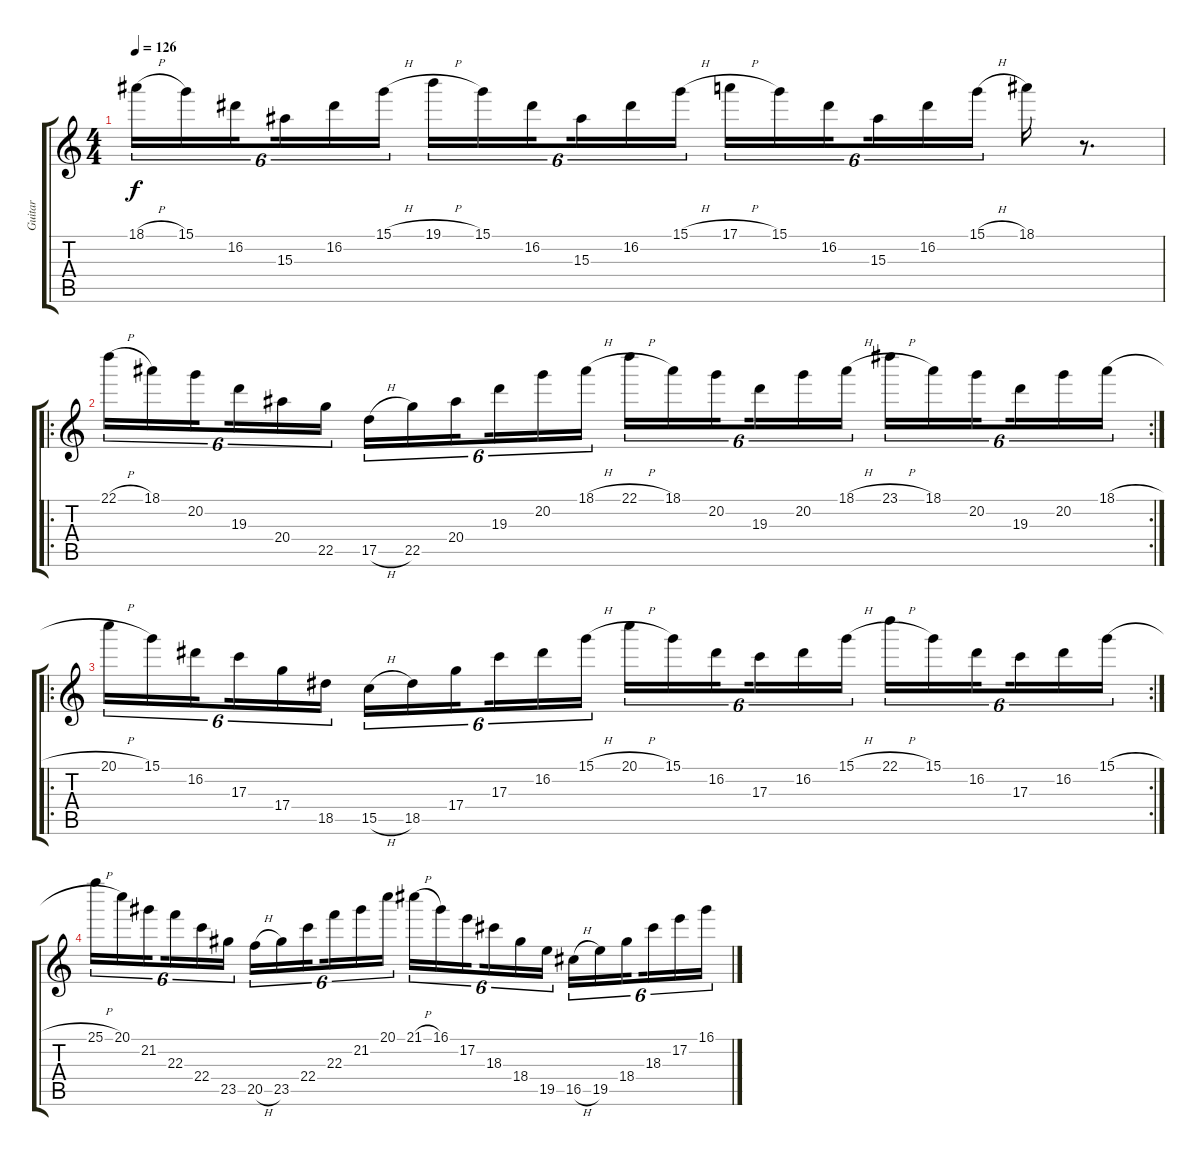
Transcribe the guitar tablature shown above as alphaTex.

\track ("Guitar" "Guitar") {instrument distortionguitar}
\staff {score tabs}
\tuning (E4 B3 G3 D3 A2 E2) {hide}
\ts (4 4)
\tempo 126
\clef g2
\ks c
18.1{h}.16{tu (6 4) dy f} 15.1.16{tu (6 4)} 16.2.16{tu (6 4) beam splitsecondary} 15.3.16{tu (6 4)} 16.2.16{tu (6 4)} 15.1{h}.16{tu (6 4)} 19.1{h}.16{tu (6 4)} 15.1.16{tu (6 4)} 16.2.16{tu (6 4) beam splitsecondary} 15.3.16{tu (6 4)} 16.2.16{tu (6 4)} 15.1{h}.16{tu (6 4)} 17.1{h}.16{tu (6 4)} 15.1.16{tu (6 4)} 16.2.16{tu (6 4) beam splitsecondary} 15.3.16{tu (6 4)} 16.2.16{tu (6 4)} 15.1{h}.16{tu (6 4)} 18.1.16 r.8{d} |
\ro
\rc 2
22.1{h}.16{tu (6 4)} 18.1.16{tu (6 4)} 20.2.16{tu (6 4) beam splitsecondary} 19.3.16{tu (6 4)} 20.4.16{tu (6 4)} 22.5.16{tu (6 4)} 17.5{h}.16{tu (6 4)} 22.5.16{tu (6 4)} 20.4.16{tu (6 4) beam splitsecondary} 19.3.16{tu (6 4)} 20.2.16{tu (6 4)} 18.1{h}.16{tu (6 4)} 22.1{h}.16{tu (6 4)} 18.1.16{tu (6 4)} 20.2.16{tu (6 4) beam splitsecondary} 19.3.16{tu (6 4)} 20.2.16{tu (6 4)} 18.1{h}.16{tu (6 4)} 23.1{h}.16{tu (6 4)} 18.1.16{tu (6 4)} 20.2.16{tu (6 4) beam splitsecondary} 19.3.16{tu (6 4)} 20.2.16{tu (6 4)} 18.1{h}.16{tu (6 4)} |
\ro
\rc 2
20.1{h}.16{tu (6 4)} 15.1.16{tu (6 4)} 16.2.16{tu (6 4) beam splitsecondary} 17.3.16{tu (6 4)} 17.4.16{tu (6 4)} 18.5.16{tu (6 4)} 15.5{h}.16{tu (6 4)} 18.5.16{tu (6 4)} 17.4.16{tu (6 4) beam splitsecondary} 17.3.16{tu (6 4)} 16.2.16{tu (6 4)} 15.1{h}.16{tu (6 4)} 20.1{h}.16{tu (6 4)} 15.1.16{tu (6 4)} 16.2.16{tu (6 4) beam splitsecondary} 17.3.16{tu (6 4)} 16.2.16{tu (6 4)} 15.1{h}.16{tu (6 4)} 22.1{h}.16{tu (6 4)} 15.1.16{tu (6 4)} 16.2.16{tu (6 4) beam splitsecondary} 17.3.16{tu (6 4)} 16.2.16{tu (6 4)} 15.1{h}.16{tu (6 4)} |
25.1{h}.16{tu (6 4)} 20.1.16{tu (6 4)} 21.2.16{tu (6 4) beam splitsecondary} 22.3.16{tu (6 4)} 22.4.16{tu (6 4)} 23.5.16{tu (6 4)} 20.5{h}.16{tu (6 4)} 23.5.16{tu (6 4)} 22.4.16{tu (6 4) beam splitsecondary} 22.3.16{tu (6 4)} 21.2.16{tu (6 4)} 20.1.16{tu (6 4)} 21.1{h}.16{tu (6 4)} 16.1.16{tu (6 4)} 17.2.16{tu (6 4) beam splitsecondary} 18.3.16{tu (6 4)} 18.4.16{tu (6 4)} 19.5.16{tu (6 4)} 16.5{h}.16{tu (6 4)} 19.5.16{tu (6 4)} 18.4.16{tu (6 4) beam splitsecondary} 18.3.16{tu (6 4)} 17.2.16{tu (6 4)} 16.1.16{tu (6 4)}
